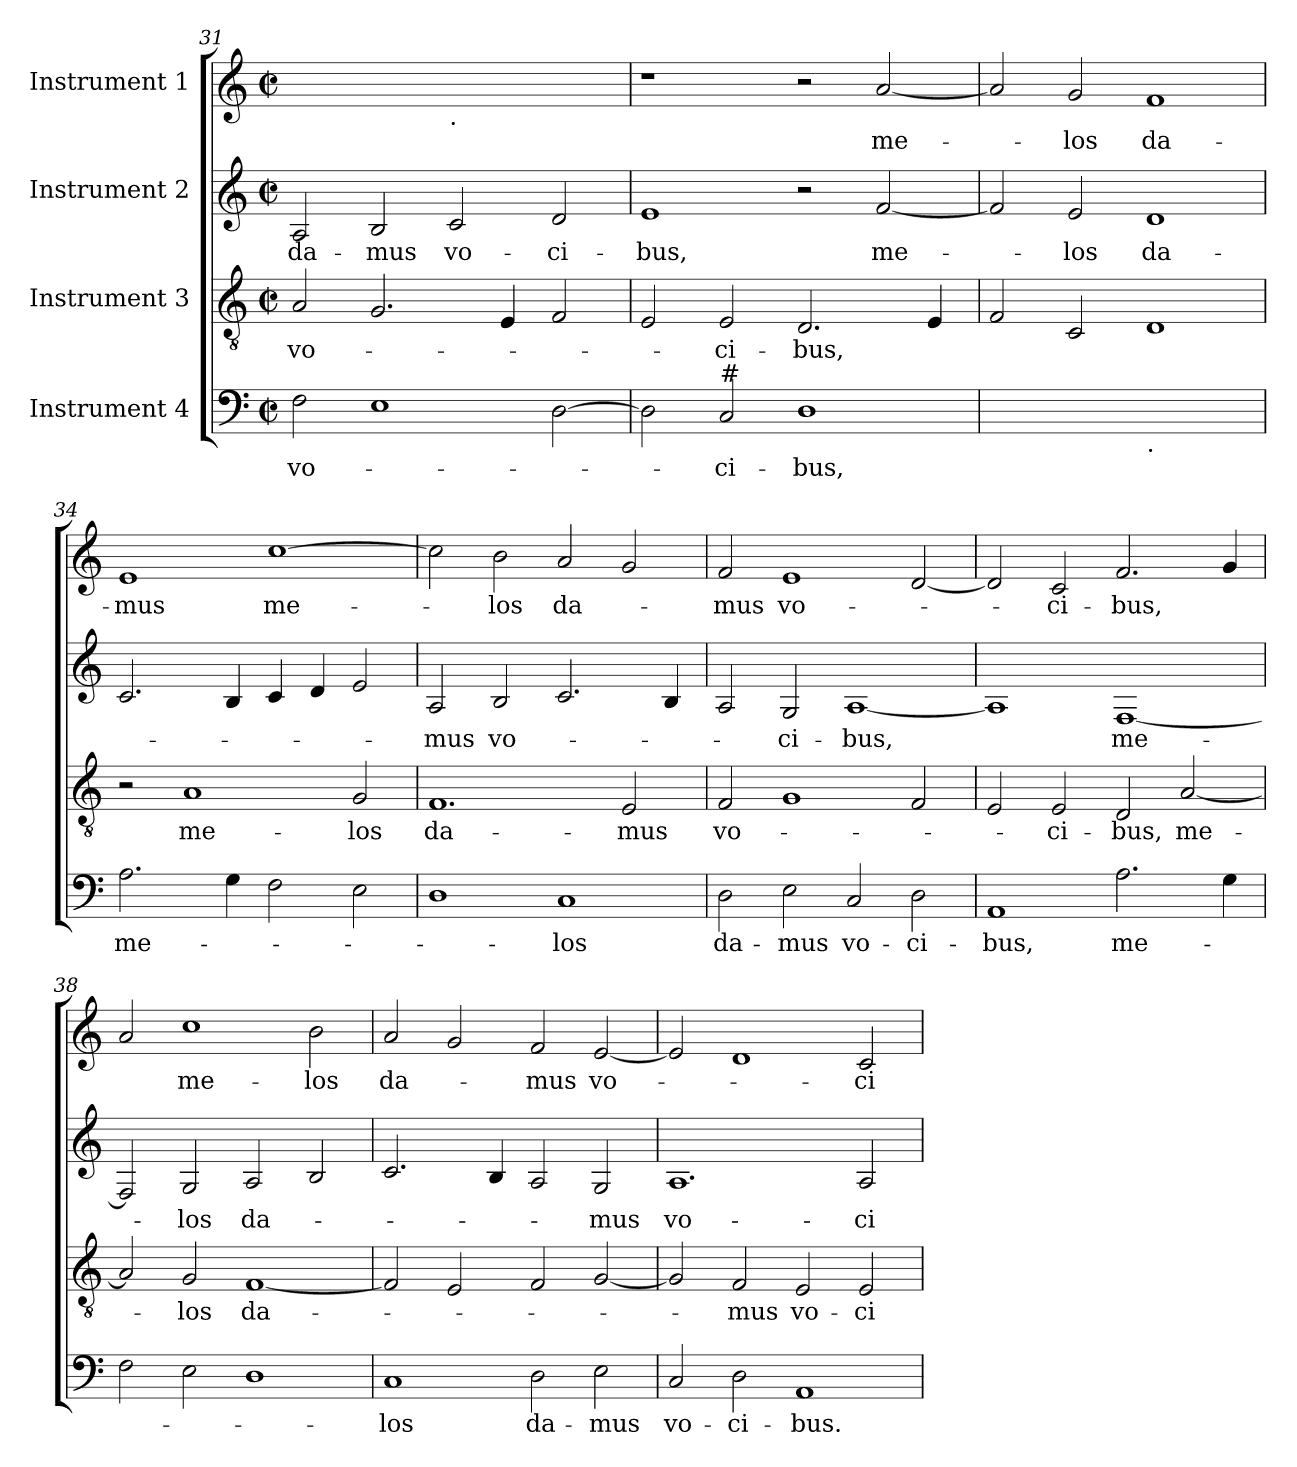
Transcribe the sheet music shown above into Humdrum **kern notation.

**kern	**text	**kern	**text	**kern	**text	**kern	**text
*part4	*part4	*part3	*part3	*part2	*part2	*part1	*part1
*staff4	*staff4	*staff3	*staff3	*staff2	*staff2	*staff1	*staff1
*I"Instrument 4	*	*I"Instrument 3	*	*I"Instrument 2	*	*I"Instrument 1	*
*clefF4	*	*clefGv2	*	*clefG2	*	*clefG2	*
*k[]	*	*k[]	*	*k[]	*	*k[]	*
*M2/2	*	*M2/2	*	*M2/2	*	*M2/2	*
*met(c|)	*	*met(c|)	*	*met(c|)	*	*met(c|)	*
=31	=31	=31	=31	=31	=31	=31	=31
!	!LO:LY:b	!	!LO:LY:b	!	!LO:LY:b	!	!
2F\	vo-	2A/	vo-	2A/	da-	1ryy	.
!	!	!	!	!	!LO:LY:b	!	!
1E	.	2.G/	.	2B/	-mus	.	.
!	!	!	!	!	!	!LO:TX:b:t=.	!
!	!	!	!	!	!LO:LY:b	!	!
.	.	.	.	2c/	vo-	1ryy	.
.	.	4E/	.	.	.	.	.
!	!	!	!	!	!LO:LY:b	!	!
[>2D\	.	2F/	.	2d/	-ci-	.	.
=32	=32	=32	=32	=32	=32	=32	=32
!	!	!	!	!	!LO:LY:b	!	!
2D\]	.	2E/	.	1e	-bus,	1r	.
!LO:TX:a:t=#	!	!	!	!	!	!	!
!	!LO:LY:b	!	!LO:LY:b	!	!	!	!
2C/	-ci-	2E/	-ci-	.	.	.	.
!	!LO:LY:b	!	!LO:LY:b	!	!	!	!
1D	-bus,	2.D/	-bus,	2r	.	2r	.
!	!	!	!	!	!LO:LY:b	!	!LO:LY:b
.	.	.	.	[<2f/	me-	[<2a/	me-
.	.	4E/	.	.	.	.	.
!!LO:PB:g=z
=33	=33	=33	=33	=33	=33	=33	=33
1ryy	.	2F/	.	2f/]	.	2a/]	.
!	!	!	!	!	!LO:LY:b	!	!LO:LY:b
.	.	2C/	.	2e/	-los	2g/	-los
!LO:TX:b:t=.	!	!	!	!	!	!	!
!	!	!	!	!	!LO:LY:b	!	!LO:LY:b
1ryy	.	1D	.	1d	da-	1f	da-
!!LO:LB:g=z
=34	=34	=34	=34	=34	=34	=34	=34
!	!LO:LY:b	!	!	!	!	!	!LO:LY:b
2.A\	me-	2r	.	2.c/	.	1e	-mus
!	!	!	!LO:LY:b	!	!	!	!
.	.	1A	me-	.	.	.	.
4G\	.	.	.	4B/	.	.	.
!	!	!	!	!	!	!	!LO:LY:b
2F\	.	.	.	4c/	.	[>1cc	me-
.	.	.	.	4d/	.	.	.
!	!	!	!LO:LY:b	!	!	!	!
2E\	.	2G/	-los	2e/	.	.	.
=35	=35	=35	=35	=35	=35	=35	=35
!	!	!	!LO:LY:b	!	!LO:LY:b	!	!
1D	.	1.F	da-	2A/	-mus	2cc\]	.
!	!	!	!	!	!LO:LY:b	!	!LO:LY:b
.	.	.	.	2B/	vo-	2b\	-los
!	!LO:LY:b	!	!	!	!	!	!LO:LY:b
1C	-los	.	.	2.c/	.	2a/	da-
!	!	!	!LO:LY:b	!	!	!	!
.	.	2E/	-mus	.	.	2g/	.
.	.	.	.	4B/	.	.	.
=36	=36	=36	=36	=36	=36	=36	=36
!	!LO:LY:b	!	!LO:LY:b	!	!	!	!LO:LY:b
2D\	da-	2F/	vo-	2A/	.	2f/	-mus
!	!LO:LY:b	!	!	!	!LO:LY:b	!	!LO:LY:b
2E\	-mus	1G	.	2G/	-ci-	1e	vo-
!	!LO:LY:b	!	!	!	!LO:LY:b	!	!
2C/	vo-	.	.	[<1A	-bus,	.	.
!	!LO:LY:b	!	!	!	!	!	!
2D\	-ci-	2F/	.	.	.	[<2d/	.
=37	=37	=37	=37	=37	=37	=37	=37
!	!LO:LY:b	!	!	!	!	!	!
1AA	-bus,	2E/	.	1A]	.	2d/]	.
!	!	!	!LO:LY:b	!	!	!	!LO:LY:b
.	.	2E/	-ci-	.	.	2c/	-ci-
!	!LO:LY:b	!	!LO:LY:b	!	!LO:LY:b	!	!LO:LY:b
2.A\	me-	2D/	-bus,	[>1F	me-	2.f/	-bus,
!	!	!	!LO:LY:b	!	!	!	!
.	.	[>2A/	me-	.	.	.	.
4G\	.	.	.	.	.	4g/	.
!!LO:PB:g=z
=38	=38	=38	=38	=38	=38	=38	=38
2F\	.	2A/]	.	2F/]	.	2a/	.
!	!	!	!LO:LY:b	!	!LO:LY:b	!	!LO:LY:b
2E\	.	2G/	-los	2G/	-los	1cc	me-
!	!	!	!LO:LY:b	!	!LO:LY:b	!	!
1D	.	[<1F	da-	2A/	da-	.	.
!	!	!	!	!	!	!	!LO:LY:b
.	.	.	.	2B/	.	2b\	-los
=39	=39	=39	=39	=39	=39	=39	=39
!	!LO:LY:b	!	!	!	!	!	!LO:LY:b
1C	-los	2F/]	.	2.c/	.	2a/	da-
.	.	2E/	.	.	.	2g/	.
.	.	.	.	4B/	.	.	.
!	!LO:LY:b	!	!	!	!	!	!LO:LY:b
2D\	da-	2F/	.	2A/	.	2f/	-mus
!	!LO:LY:b	!	!	!	!LO:LY:b	!	!LO:LY:b
2E\	-mus	[<2G/	.	2G/	-mus	[<2e/	vo-
=40	=40	=40	=40	=40	=40	=40	=40
!	!LO:LY:b	!	!	!	!LO:LY:b	!	!
2C/	vo-	2G/]	.	1.A	vo-	2e/]	.
!	!LO:LY:b	!	!LO:LY:b	!	!	!	!
2D\	-ci-	2F/	-mus	.	.	1d	.
!	!LO:LY:b	!	!LO:LY:b	!	!	!	!
1AA	-bus.	2E/	vo-	.	.	.	.
!	!	!	!LO:LY:b	!	!LO:LY:b	!	!LO:LY:b
.	.	2E/	-ci-	2A/	-ci-	2c/	-ci-
=	=	=	=	=	=	=	=
*-	*-	*-	*-	*-	*-	*-	*-
